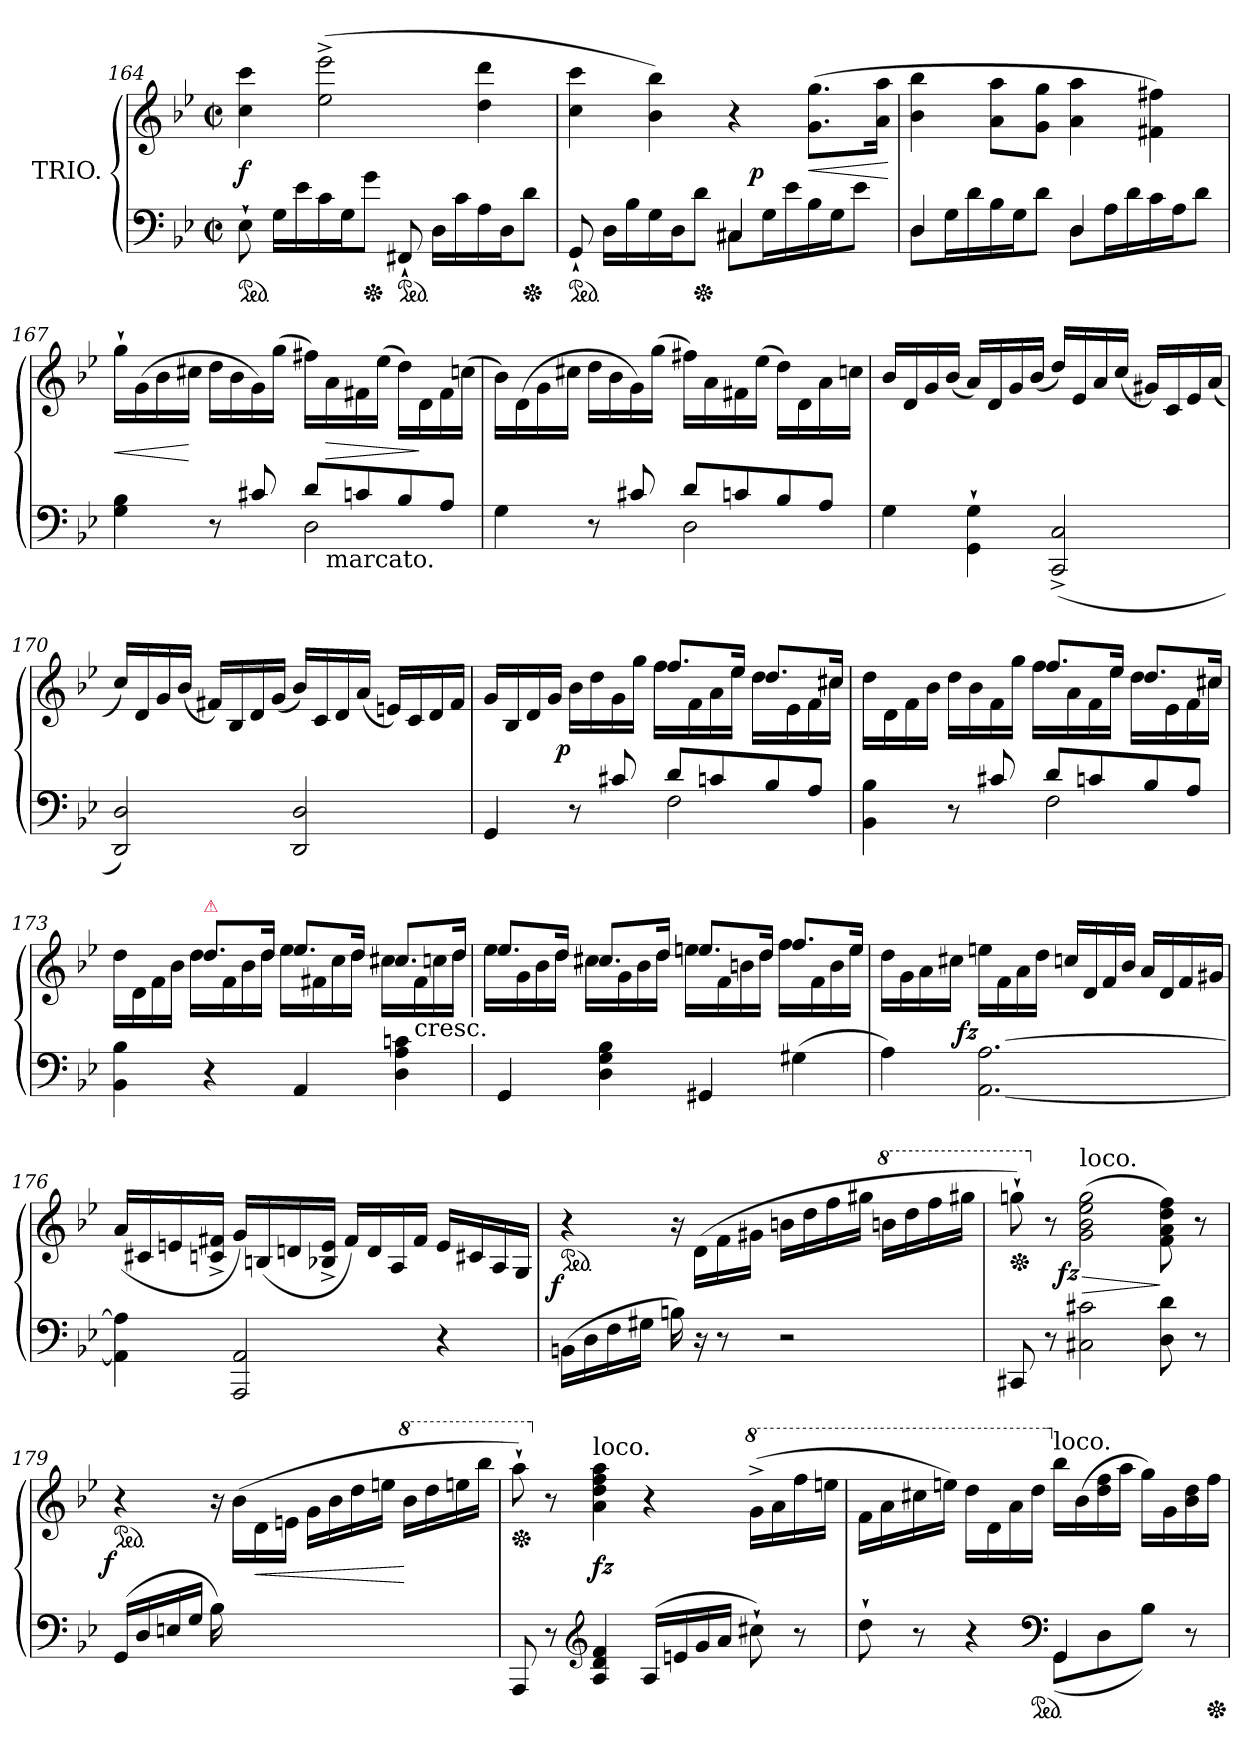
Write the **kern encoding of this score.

**kern	**kern	**dynam
*part1	*part1	*part1
*staff2	*staff1	*staff1/2
*I"TRIO.	*	*
*clefF4	*clefG2	*
*k[b-e-]	*k[b-e-]	*
*g:	*g:	*
*M2/2	*M2/2	*
*met(c|)	*met(c|)	*
*ped	*	*
=164	=164	=164
8E-`>	4cc 4ccc	f
16GLL	.	.
16e-	.	.
16c	(>2ee-^< 2eee-^<	.
16GJ	.	.
*Xped	*	*
8gJ	.	.
*ped	*	*
8FF#X`<	.	.
16DLL	.	.
16c	.	.
16A	4dd 4ddd	.
16DJ	.	.
*Xped	*	*
8dJ	.	.
=165	=165	=165
*^	*^	*
*ped	*	*	*	*
2rcyy	8GG`/	4cc 4ccc	2ryy	.
.	16DLL	.	.	.
.	16B-	.	.	.
.	16G	4b- 4bb-)	.	.
.	16DJ	.	.	.
*Xped	*	*	*	*
.	8dJ	.	.	.
4C#X	8C#XL	4r	8ryy	.
!	!	!	!	!LO:DY:rj
.	16GL	.	4.ryy	p
.	16e-	.	.	.
4reyy	16B-	(>8.g 8.ggL	.	<
.	16GJ	.	.	.
.	8e-J	.	.	.
.	.	16a 16aaJk	.	.
*v	*v	*	*	*
.	.	.	[
*	*v	*v	*
=166	=166	=166
*^	*	*
4D	8DL	4b- 4bb-	.
.	16GL	.	.
.	16d	.	.
4ryy	16B-	8a 8aaL	.
.	16GJ	.	.
.	8dJ	8g 8ggJ	.
4D	8DL	4a 4aa	.
.	16AL	.	.
.	16d	.	.
4ryy	16c	4f#X 4ff#X)	.
.	16AJ	.	.
.	8dJ	.	.
=167	=167	=167	=167
*	*^	*	*
4G 4B-	2rcyy	2ryy	16gg`LL	<
.	.	.	(>16g	.
.	.	.	16b-	.
.	.	.	16cc#XJJ	[
8r	.	.	16ddLL	.
.	.	.	16b-	.
8c#X/	.	.	16g)	.
.	.	.	(>16ggJJ	.
8dL	2D	16ryy	16ff#XLL)	.
!	!	!LO:TX:b:t=marcato.	!	!
!	!	!	!	!LO:HP:b
.	.	4..ryy	16a	>
8cn	.	.	16f#X	.
.	.	.	(>16ee-JJ	.
8B-	.	.	16dd\LL)	.
.	.	.	16d	]
8AJ	.	.	16f#	.
.	.	.	(>16ccnJJ	.
*	*v	*v	*	*
=168	=168	=168	=168
4G\	2rCCyy	16b-\LL)	.
.	.	(>16d	.
.	.	16g	.
.	.	16cc#XJJ	.
8r	.	16ddLL	.
.	.	16b-	.
8c#X/	.	16g)	.
.	.	(>16ggJJ	.
8dL	2D	16ff#XLL)	.
.	.	16a	.
8cn	.	16f#X	.
.	.	(>16ee-JJ	.
8B-	.	16dd\LL)	.
.	.	16d	.
8AJ	.	16a	.
.	.	16ccnJJ	.
*v	*v	*	*
=169	=169	=169
4G	16b-LL	.
.	16d	.
.	16g	.
.	(<16b-JJ	.
4GG`\ 4G`\	16aLL)	.
.	16d	.
.	16g	.
.	(<16b-JJ	.
(<2CC^> 2C^>	16ddLL)	.
.	16e-	.
.	16a	.
.	(<16ccJJ	.
.	16g#XLL)	.
.	16c	.
.	16e-	.
.	(<16aJJ	.
=170	=170	=170
2DD 2D)	16ccLL)	.
.	16d	.
.	16g	.
.	(<16b-JJ	.
.	16f#XLL)	.
.	16B-	.
.	16d	.
.	(<16gJJ	.
2DD 2D	16b-LL)	.
.	16c	.
.	16d	.
.	(<16aJJ	.
.	16enLL)	.
.	16c	.
.	16d	.
.	16f#JJ	.
=171	=171	=171
*^	*^	*
4GG	2rCCyy	16g/LL	2raayy	.
.	.	16B-	.	.
.	.	16d	.	.
.	.	16gJJ	.	.
!	!	!	!	!LO:DY:rj
8r	.	16b-\LL	.	p
.	.	16dd	.	.
8c#X/	.	16g	.	.
.	.	16ggJJ	.	.
8dL	2F	8.ffL	16ffLL	.
.	.	.	16f	.
8cn	.	.	16a	.
.	.	16ee-Jk	16ee-JJ	.
8B-	.	8.ddL	16ddLL	.
.	.	.	16e-	.
8AJ	.	.	16f	.
.	.	16cc#XJk	16cc#XJJ	.
=172	=172	=172	=172	=172
4BB- 4B-	2rFFFyy	16dd\LL	2raayy	.
.	.	16d	.	.
.	.	16f	.	.
.	.	16b-JJ	.	.
8r	.	16dd\LL	.	.
.	.	16b-	.	.
8c#X/	.	16f	.	.
.	.	16ggJJ	.	.
8dL	2F	8.ffL	16ffLL	.
.	.	.	16a	.
8cn	.	.	16f	.
.	.	16ee-Jk	16ee-JJ	.
8B-	.	8.ddL	16ddLL	.
.	.	.	16e-	.
8AJ	.	.	16f	.
.	.	16cc#XJk	16cc#XJJ	.
*v	*v	*	*	*
=173	=173	=173	=173
4BB- 4B-	16dd\LL	4rcccyy	.
.	16d	.	.
.	16f	.	.
.	16b-JJ	.	.
!	!LO:TX:a:color=crimson:t=⚠	!	!
4r	8.ddL	16ddLL	.
.	.	16f	.
.	.	16b-	.
.	16ddJk	16ddJJ	.
4AA	8.ee-L	16ee-LL	.
.	.	16f#X	.
.	.	16cc	.
.	16ddJk	16ddJJ	.
4D 4A 4cn	8.cc#XL	16cc#XLL	.
!	!	!LO:TX:c:t=cresc.	!
.	.	16f#	.
.	.	16ccn	.
.	16ddJk	16ddJJ	.
=174	=174	=174	=174
4GG/	8.ee-L	16ee-LL	.
.	.	16g	.
.	.	16b-	.
.	16ddJk	16ddJJ	.
4D 4G 4B-	8.cc#XL	16cc#XLL	.
.	.	16g	.
.	.	16b-	.
.	16ddJk	16ddJJ	.
4GG#X	8.eenL	16eenLL	.
.	.	16f	.
.	.	16bn	.
.	16ddJk	16ddJJ	.
(>4G#X	8.ffL	16ffLL	.
.	.	16f	.
.	.	16b	.
.	16eeJk	16eeJJ	.
*	*v	*v	*
=175	=175	=175
4A)	16ddLL	.
.	16g	.
.	16a	.
.	16cc#XJJ	.
!	!	!LO:DY:rj
[2.AA [2.A	16eenLL	fz
.	16f	.
.	16a	.
.	16ddJJ	.
.	16ccnLL	.
.	16d	.
.	16f	.
.	16b-JJ	.
.	16aLL	.
.	16d	.
.	16f	.
.	16g#XJJ	.
=176	=176	=176
4AA] 4A]	(<16aLL	.
.	16c#X	.
.	16en	.
.	16cn^> 16f#X^>JJ	.
2AAA 2AA	16gLL)	.
.	(<16Bn	.
.	16dn	.
.	16B-X^> 16e^>JJ	.
.	16f#LL)	.
.	16d	.
.	16A	.
.	16f#JJ	.
4r	16eLL	.
.	16c#X	.
.	16A/	.
.	16G/JJ	.
=177	=177	=177
!	!	!LO:DY:rj
*	*ped	*
(>16BBnLL	4r	f
16D	.	.
16F	.	.
16G#XJJ	.	.
16Bn)	16r	.
16r	(>16d\LL	.
8r	16f	.
.	16g#XJJ	.
2r	16bnLL	.
.	16dd	.
.	16ff	.
.	16gg#XJJ	.
*	*8va	*
.	16bbnLL	.
.	16ddd	.
.	16fff	.
.	16ggg#XJJ	.
=178	=178	=178
*	*Xped	*
8CC#X	8gggn`>)	.
*	*X8va	*
8r	8r	.
!	!LO:TX:a:t=loco.	!
!	!	!LO:DY:n=1:rj
2C#X 2c#X	(>2g 2b- 2ee- 2gg	> fz
8D 8d	8f 8a 8dd 8ff)	]
8r	8r	.
=179	=179	=179
!	!	!LO:DY:rj
*	*ped	*
(>16GGLL	4r	f
16D	.	.
16En	.	.
16GJJ	.	.
16B-)	16r	.
16ryy	(>16b-\LL	.
8ryy	16d	<
.	16enJJ	.
2ryy	16gLL	.
.	16b-	.
.	16dd	.
.	16eenJJ	.
*	*8va	*
.	16bb-LL	[
.	16ddd	.
.	16eeen	.
.	16bbb-JJ	.
=180	=180	=180
*	*Xped	*
8AAA	8aaa`>)	.
*	*X8va	*
8r	8r	.
*clefG2	*	*
!	!LO:TX:a:t=loco.	!
4A 4d 4f	4a 4dd 4ff 4aa	fz
(<16ALL	4r	.
16en	.	.
16g	.	.
16aJJ	.	.
*	*8va	*
8cc#X`)	(>16gg^<LL	.
.	16aa	.
8r	16fff	.
.	16eeenJJ	.
=181	=181	=181
*^	*	*
8dd`>\	2raayy	16ffLL	.
.	.	16aa	.
8r	.	16ccc#X	.
.	.	16eeenJJ)	.
4r	.	16ddd\LL	.
.	.	16dd	.
.	.	16aa	.
*ped	*	*	*
.	.	16dddJJ	.
*clefF4	*	*	*
*	*	*X8va	*
!	!	!LO:TX:a:t=loco.	!
4GG	(>8GGL	16bb-LL	.
.	.	(>16b-	.
.	8D	16dd 16ff	.
.	.	16aaJJ	.
4ryy	8B-J)	16ggLL)	.
.	.	16g	.
.	8r	16b- 16dd	.
*Xped	*	*	*
.	.	16ffJJ	.
*v	*v	*	*
=	=	=
*-	*-	*-
